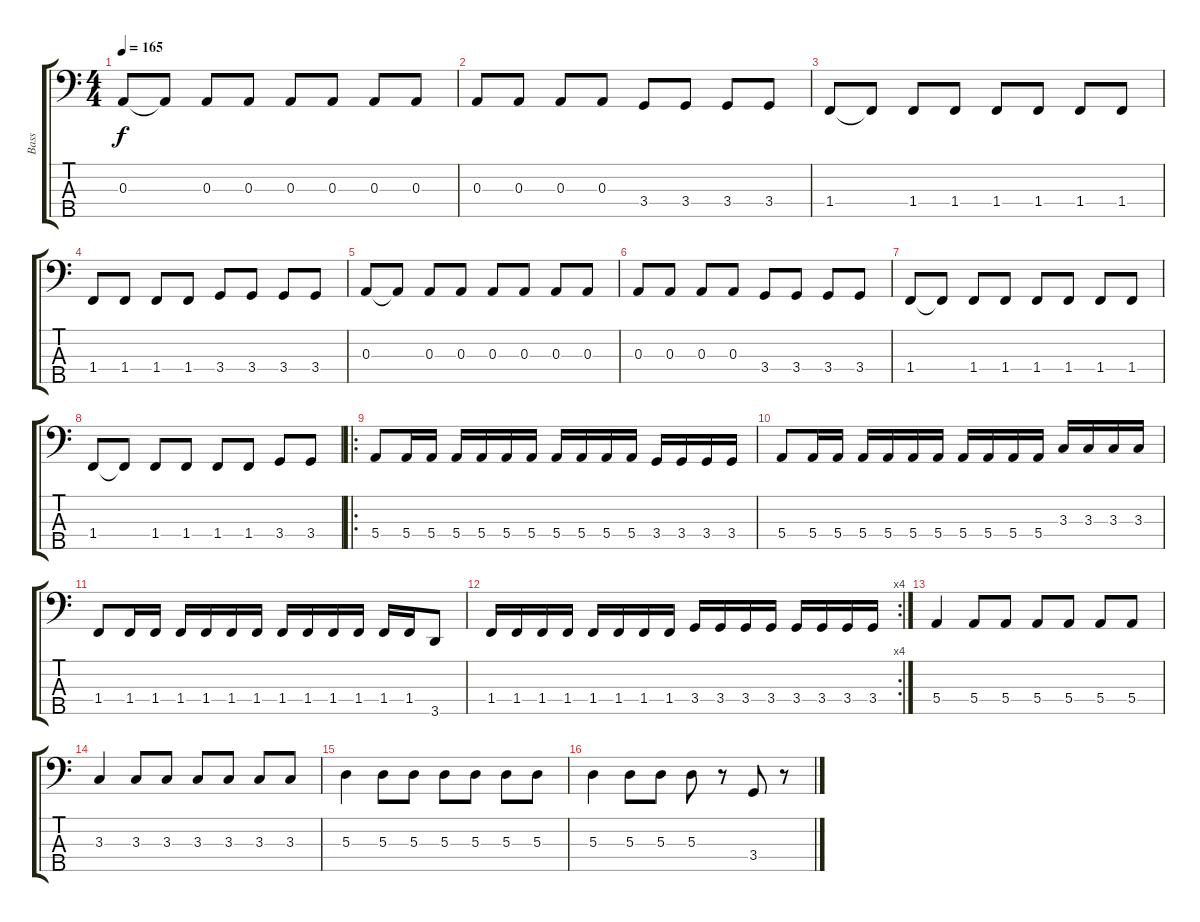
\track ("Bass" "Bass") {instrument electricbasspick}
\staff {score tabs}
\tuning (G2 D2 A1 E1 B0) {hide}
\ts (4 4)
\tempo 165
\clef f4
\ks c
0.3.8{dy f} 0.3{t}.8 0.3.8 0.3.8 0.3.8 0.3.8 0.3.8 0.3.8 |
0.3.8 0.3.8 0.3.8 0.3.8 3.4.8 3.4.8 3.4.8 3.4.8 |
1.4.8 1.4{t}.8 1.4.8 1.4.8 1.4.8 1.4.8 1.4.8 1.4.8 |
1.4.8 1.4.8 1.4.8 1.4.8 3.4.8 3.4.8 3.4.8 3.4.8 |
0.3.8 0.3{t}.8 0.3.8 0.3.8 0.3.8 0.3.8 0.3.8 0.3.8 |
0.3.8 0.3.8 0.3.8 0.3.8 3.4.8 3.4.8 3.4.8 3.4.8 |
1.4.8 1.4{t}.8 1.4.8 1.4.8 1.4.8 1.4.8 1.4.8 1.4.8 |
1.4.8 1.4{t}.8 1.4.8 1.4.8 1.4.8 1.4.8 3.4.8 3.4.8 |
\ro
5.4.8 5.4.16 5.4.16 5.4.16 5.4.16 5.4.16 5.4.16 5.4.16 5.4.16 5.4.16 5.4.16 3.4.16 3.4.16 3.4.16 3.4.16 |
5.4.8 5.4.16 5.4.16 5.4.16 5.4.16 5.4.16 5.4.16 5.4.16 5.4.16 5.4.16 5.4.16 3.3.16 3.3.16 3.3.16 3.3.16 |
1.4.8 1.4.16 1.4.16 1.4.16 1.4.16 1.4.16 1.4.16 1.4.16 1.4.16 1.4.16 1.4.16 1.4.16 1.4.16 3.5.8 |
\rc 4
1.4.16 1.4.16 1.4.16 1.4.16 1.4.16 1.4.16 1.4.16 1.4.16 3.4.16 3.4.16 3.4.16 3.4.16 3.4.16 3.4.16 3.4.16 3.4.16 |
5.4.4 5.4.8 5.4.8 5.4.8 5.4.8 5.4.8 5.4.8 |
3.3.4 3.3.8 3.3.8 3.3.8 3.3.8 3.3.8 3.3.8 |
5.3.4 5.3.8 5.3.8 5.3.8 5.3.8 5.3.8 5.3.8 |
5.3.4 5.3.8 5.3.8 5.3.8 r.8 3.4.8 r.8
